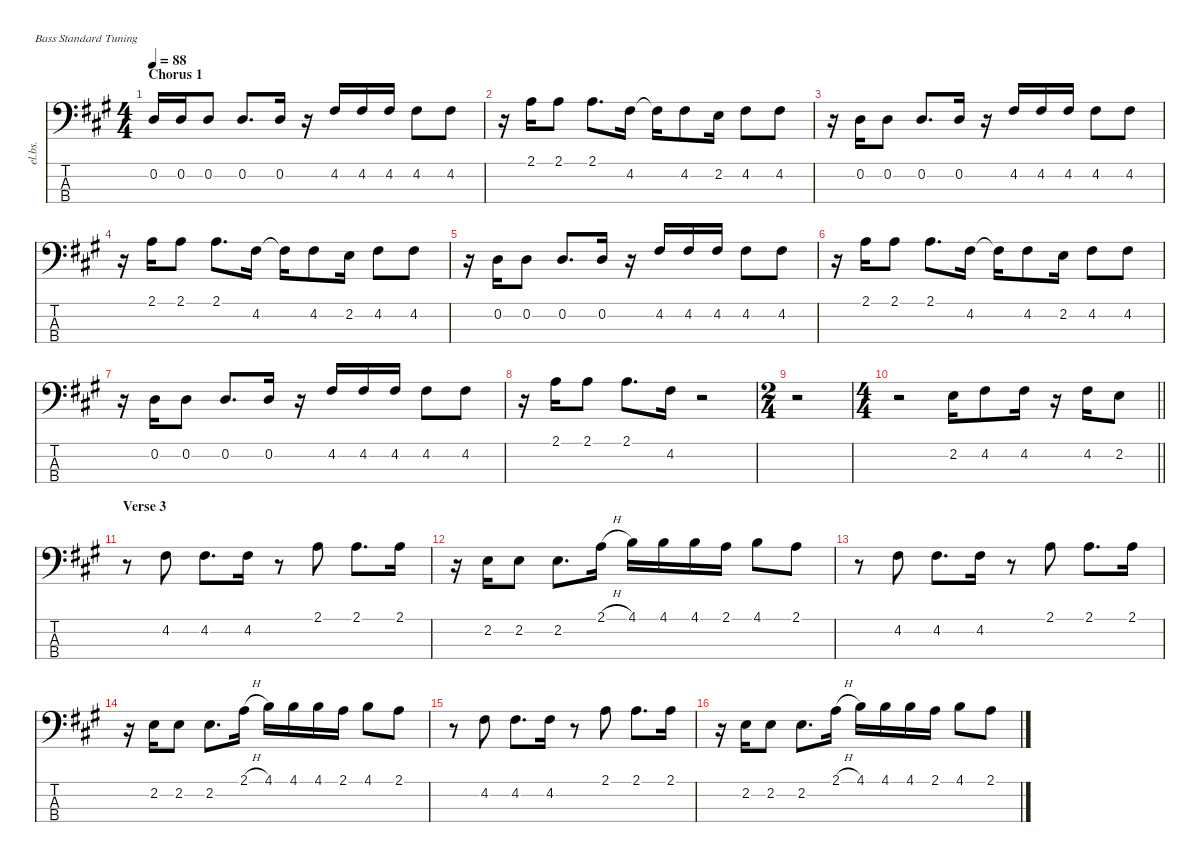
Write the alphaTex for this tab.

\defaultSystemsLayout 4
\hideDynamics
\bracketExtendMode nobrackets
\otherSystemsTrackNameOrientation horizontal
\track ("Electric Bass Guitar" "el.bs.") {defaultSystemsLayout 4 instrument electricbasspick}
\staff {score tabs}
\tuning (G2 D2 A1 E1)
\ts (4 4)
\section ("" "Chorus 1")
\tempo 88
\clef f4
\ks f#minor
0.2{acc forcenatural}.16{dy f beam Up} 0.2{acc forcenatural}.16{beam Up} 0.2{acc forcenatural}.8{beam Up} 0.2{acc forcenatural}.8{d beam Up} 0.2{acc forcenatural}.16{beam Up} r.16{beam Up} 4.2{acc #}.16{beam Down} 4.2{acc #}.16{beam Down} 4.2{acc #}.16{beam Down} 4.2{acc #}.8{beam Down} 4.2{acc #}.8{beam Down} |
r.16{beam Down} 2.1{acc forcenatural}.16{beam Down} 2.1{acc forcenatural}.8{beam Down} 2.1{acc forcenatural}.8{d beam Down} 4.2{acc #}.16{beam Down} 4.2{t acc #}.16{beam Down} 4.2{acc #}.8{beam Down} 2.2{acc forcenatural}.16{beam Down} 4.2{acc #}.8{beam Down} 4.2{acc #}.8{beam Down} |
r.16{beam Down} 0.2{acc forcenatural}.16{beam Up} 0.2{acc forcenatural}.8{beam Up} 0.2{acc forcenatural}.8{d beam Up} 0.2{acc forcenatural}.16{beam Up} r.16{beam Up} 4.2{acc #}.16{beam Down} 4.2{acc #}.16{beam Down} 4.2{acc #}.16{beam Down} 4.2{acc #}.8{beam Down} 4.2{acc #}.8{beam Down} |
r.16{beam Down} 2.1{acc forcenatural}.16{beam Down} 2.1{acc forcenatural}.8{beam Down} 2.1{acc forcenatural}.8{d beam Down} 4.2{acc #}.16{beam Down} 4.2{t acc #}.16{beam Down} 4.2{acc #}.8{beam Down} 2.2{acc forcenatural}.16{beam Down} 4.2{acc #}.8{beam Down} 4.2{acc #}.8{beam Down} |
r.16{beam Down} 0.2{acc forcenatural}.16{beam Up} 0.2{acc forcenatural}.8{beam Up} 0.2{acc forcenatural}.8{d beam Up} 0.2{acc forcenatural}.16{beam Up} r.16{beam Up} 4.2{acc #}.16{beam Down} 4.2{acc #}.16{beam Down} 4.2{acc #}.16{beam Down} 4.2{acc #}.8{beam Down} 4.2{acc #}.8{beam Down} |
r.16{beam Down} 2.1{acc forcenatural}.16{beam Down} 2.1{acc forcenatural}.8{beam Down} 2.1{acc forcenatural}.8{d beam Down} 4.2{acc #}.16{beam Down} 4.2{t acc #}.16{beam Down} 4.2{acc #}.8{beam Down} 2.2{acc forcenatural}.16{beam Down} 4.2{acc #}.8{beam Down} 4.2{acc #}.8{beam Down} |
r.16{beam Down} 0.2{acc forcenatural}.16{beam Up} 0.2{acc forcenatural}.8{beam Up} 0.2{acc forcenatural}.8{d beam Up} 0.2{acc forcenatural}.16{beam Up} r.16{beam Up} 4.2{acc #}.16{beam Down} 4.2{acc #}.16{beam Down} 4.2{acc #}.16{beam Down} 4.2{acc #}.8{beam Down} 4.2{acc #}.8{beam Down} |
r.16{beam Down} 2.1{acc forcenatural}.16{beam Down} 2.1{acc forcenatural}.8{beam Down} 2.1{acc forcenatural}.8{d beam Down} 4.2{acc #}.16{beam Down} r.2{beam Down} |
\ts (2 4)
r.2{beam Down} |
\ts (4 4)
\barLineRight lightlight
r.2{beam Down} 2.2{acc forcenatural}.16{beam Down} 4.2{acc #}.8{beam Down} 4.2{acc #}.16{beam Down} r.16{beam Down} 4.2{acc #}.16{beam Down} 2.2{acc forcenatural}.8{beam Down} |
\section ("" "Verse 3")
r.8{beam Down} 4.2{acc #}.8{beam Down} 4.2{acc #}.8{d beam Down} 4.2{acc #}.16{beam Down} r.8{beam Down} 2.1{acc forcenatural}.8{beam Down} 2.1{acc forcenatural}.8{d beam Down} 2.1{acc forcenatural}.16{beam Down} |
r.16{beam Down} 2.2{acc forcenatural}.16{beam Down} 2.2{acc forcenatural}.8{beam Down} 2.2{acc forcenatural}.8{d beam Down} 2.1{h acc forcenatural}.16{beam Down} 4.1{acc forcenatural}.16{beam Down} 4.1{acc forcenatural}.16{beam Down} 4.1{acc forcenatural}.16{beam Down} 2.1{acc forcenatural}.16{beam Down} 4.1{acc forcenatural}.8{beam Down} 2.1{acc forcenatural}.8{beam Down} |
r.8{beam Down} 4.2{acc #}.8{beam Down} 4.2{acc #}.8{d beam Down} 4.2{acc #}.16{beam Down} r.8{beam Down} 2.1{acc forcenatural}.8{beam Down} 2.1{acc forcenatural}.8{d beam Down} 2.1{acc forcenatural}.16{beam Down} |
r.16{beam Down} 2.2{acc forcenatural}.16{beam Down} 2.2{acc forcenatural}.8{beam Down} 2.2{acc forcenatural}.8{d beam Down} 2.1{h acc forcenatural}.16{beam Down} 4.1{acc forcenatural}.16{beam Down} 4.1{acc forcenatural}.16{beam Down} 4.1{acc forcenatural}.16{beam Down} 2.1{acc forcenatural}.16{beam Down} 4.1{acc forcenatural}.8{beam Down} 2.1{acc forcenatural}.8{beam Down} |
r.8{beam Down} 4.2{acc #}.8{beam Down} 4.2{acc #}.8{d beam Down} 4.2{acc #}.16{beam Down} r.8{beam Down} 2.1{acc forcenatural}.8{beam Down} 2.1{acc forcenatural}.8{d beam Down} 2.1{acc forcenatural}.16{beam Down} |
r.16{beam Down} 2.2{acc forcenatural}.16{beam Down} 2.2{acc forcenatural}.8{beam Down} 2.2{acc forcenatural}.8{d beam Down} 2.1{h acc forcenatural}.16{beam Down} 4.1{acc forcenatural}.16{beam Down} 4.1{acc forcenatural}.16{beam Down} 4.1{acc forcenatural}.16{beam Down} 2.1{acc forcenatural}.16{beam Down} 4.1{acc forcenatural}.8{beam Down} 2.1{acc forcenatural}.8{beam Down}
